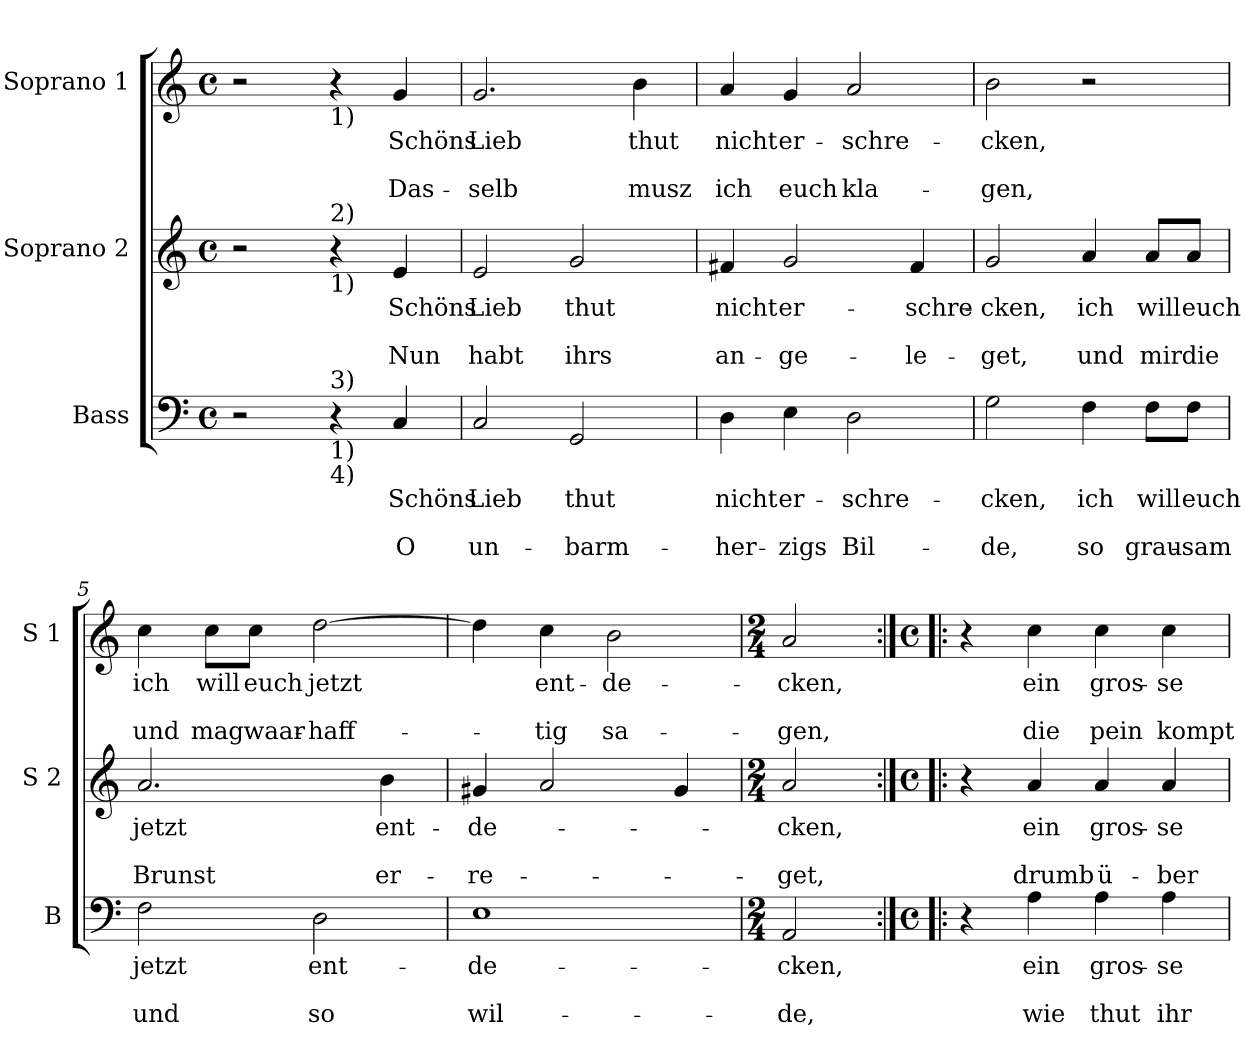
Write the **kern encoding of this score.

**kern	**text	**text	**text	**kern	**text	**text	**text	**kern	**text	**text	**text
*part3	*part3	*part3	*part3	*part2	*part2	*part2	*part2	*part1	*part1	*part1	*part1
*staff3	*staff3	*staff3	*staff3	*staff2	*staff2	*staff2	*staff2	*staff1	*staff1	*staff1	*staff1
*I"Bass	*	*	*	*I"Soprano 2	*	*	*	*I"Soprano 1	*	*	*
*I'B	*	*	*	*I'S 2	*	*	*	*I'S 1	*	*	*
*clefF4	*	*	*	*clefG2	*	*	*	*clefG2	*	*	*
*k[]	*	*	*	*k[]	*	*	*	*k[]	*	*	*
*C:	*	*	*	*C:	*	*	*	*C:	*	*	*
*M4/4	*	*	*	*M4/4	*	*	*	*M4/4	*	*	*
*met(c)	*	*	*	*met(c)	*	*	*	*met(c)	*	*	*
=1	=1	=1	=1	=1	=1	=1	=1	=1	=1	=1	=1
2r	.	.	.	2r	.	.	.	2r	.	.	.
!	!	!	!	!	!	!	!	!LO:TX:b:t=1)	!	!	!
!	!	!	!	!LO:TX:a:t=2)	!	!	!	!	!	!	!
!	!	!	!	!LO:TX:b:t=1)	!	!	!	!	!	!	!
!LO:TX:a:t=3)	!	!	!	!	!	!	!	!	!	!	!
!LO:TX:b:t=1)	!	!	!	!	!	!	!	!	!	!	!
!LO:TX:b:t=4)	!	!	!	!	!	!	!	!	!	!	!
4r	.	.	.	4r	.	.	.	4r	.	.	.
!	!LO:LY:b	!	!LO:LY:b	!	!LO:LY:b	!	!LO:LY:b	!	!LO:LY:b	!	!LO:LY:b
4C/	Schöns	.	O	4e/	Schöns	.	Nun	4g/	Schöns	.	Das-
=2	=2	=2	=2	=2	=2	=2	=2	=2	=2	=2	=2
!	!LO:LY:b	!	!LO:LY:b	!	!LO:LY:b	!	!LO:LY:b	!	!LO:LY:b	!	!LO:LY:b
2C/	Lieb	.	un-	2e/	Lieb	.	habt	2.g/	Lieb	.	-selb
!	!LO:LY:b	!	!LO:LY:b	!	!LO:LY:b	!	!LO:LY:b	!	!	!	!
2GG/	thut	.	-barm-	2g/	thut	.	ihrs	.	.	.	.
!	!	!	!	!	!	!	!	!	!LO:LY:b	!	!LO:LY:b
.	.	.	.	.	.	.	.	4b\	thut	.	musz
=3	=3	=3	=3	=3	=3	=3	=3	=3	=3	=3	=3
!	!LO:LY:b	!	!LO:LY:b	!	!LO:LY:b	!	!LO:LY:b	!	!LO:LY:b	!	!LO:LY:b
4D\	nicht	.	-her-	4f#X/	nicht	.	an-	4a/	nicht	.	ich
!	!LO:LY:b	!	!LO:LY:b	!	!LO:LY:b	!	!LO:LY:b	!	!LO:LY:b	!	!LO:LY:b
4E\	er-	.	-zigs	2g/	er-	.	-ge-	4g/	er-	.	euch
!	!LO:LY:b	!	!LO:LY:b	!	!	!	!	!	!LO:LY:b	!	!LO:LY:b
2D\	-schre-	.	Bil-	.	.	.	.	2a/	-schre-	.	kla-
!	!	!	!	!	!LO:LY:b	!	!LO:LY:b	!	!	!	!
.	.	.	.	4f#/	-schre-	.	-le-	.	.	.	.
=4	=4	=4	=4	=4	=4	=4	=4	=4	=4	=4	=4
!	!LO:LY:b	!	!LO:LY:b	!	!LO:LY:b	!	!LO:LY:b	!	!LO:LY:b	!	!LO:LY:b
2G\	-cken,	.	-de,	2g/	-cken,	.	-get,	2b\	-cken,	.	-gen,
!	!LO:LY:b	!	!LO:LY:b	!	!LO:LY:b	!	!LO:LY:b	!	!	!	!
4F\	ich	.	so	4a/	ich	.	und	2r	.	.	.
!	!LO:LY:b	!	!LO:LY:b	!	!LO:LY:b	!	!LO:LY:b	!	!	!	!
8F\L	will	.	grau-	8a/L	will	.	mir	.	.	.	.
!	!LO:LY:b	!	!LO:LY:b	!	!LO:LY:b	!	!LO:LY:b	!	!	!	!
8F\J	euch	.	-sam	8a/J	euch	.	die	.	.	.	.
!!LO:LB:g=z
=5	=5	=5	=5	=5	=5	=5	=5	=5	=5	=5	=5
!	!LO:LY:b	!	!LO:LY:b	!	!LO:LY:b	!	!LO:LY:b	!	!LO:LY:b	!	!LO:LY:b
2F\	jetzt	.	und	2.a/	jetzt	.	Brunst	4cc\	ich	.	und
!	!	!	!	!	!	!	!	!	!LO:LY:b	!	!LO:LY:b
.	.	.	.	.	.	.	.	8cc\L	will	.	mag
!	!	!	!	!	!	!	!	!	!LO:LY:b	!	!LO:LY:b
.	.	.	.	.	.	.	.	8cc\J	euch	.	waar-
!	!LO:LY:b	!	!LO:LY:b	!	!	!	!	!	!LO:LY:b	!	!LO:LY:b
2D\	ent-	.	so	.	.	.	.	[2dd\	jetzt	.	-haff-
!	!	!	!	!	!LO:LY:b	!	!LO:LY:b	!	!	!	!
.	.	.	.	4b\	ent-	.	er-	.	.	.	.
=6	=6	=6	=6	=6	=6	=6	=6	=6	=6	=6	=6
!	!LO:LY:b	!	!LO:LY:b	!	!LO:LY:b	!	!LO:LY:b	!	!	!	!
1E	-de-	.	wil-	4g#X/	-de-	.	-re-	4dd\]	.	.	.
!	!	!	!	!	!	!	!	!	!LO:LY:b	!	!LO:LY:b
.	.	.	.	2a/	.	.	.	4cc\	ent-	.	-tig
!	!	!	!	!	!	!	!	!	!LO:LY:b	!	!LO:LY:b
.	.	.	.	.	.	.	.	2b\	-de-	.	sa-
.	.	.	.	4g#/	.	.	.	.	.	.	.
=7	=7	=7	=7	=7	=7	=7	=7	=7	=7	=7	=7
*M2/4	*	*	*	*M2/4	*	*	*	*M2/4	*	*	*
!	!LO:LY:b	!	!LO:LY:b	!	!LO:LY:b	!	!LO:LY:b	!	!LO:LY:b	!	!LO:LY:b
2AA/	-cken,	.	-de,	2a/	-cken,	.	-get,	2a/	-cken,	.	-gen,
=8:|!|:	=8:|!|:	=8:|!|:	=8:|!|:	=8:|!|:	=8:|!|:	=8:|!|:	=8:|!|:	=8:|!|:	=8:|!|:	=8:|!|:	=8:|!|:
*M4/4	*	*	*	*M4/4	*	*	*	*M4/4	*	*	*
*met(c)	*	*	*	*met(c)	*	*	*	*met(c)	*	*	*
4r	.	.	.	4r	.	.	.	4r	.	.	.
!	!LO:LY:b	!	!LO:LY:b	!	!LO:LY:b	!	!LO:LY:b	!	!LO:LY:b	!	!LO:LY:b
4A\	ein	.	wie	4a/	ein	.	drumb	4cc\	ein	.	die
!	!LO:LY:b	!	!LO:LY:b	!	!LO:LY:b	!	!LO:LY:b	!	!LO:LY:b	!	!LO:LY:b
4A\	gros-	.	thut	4a/	gros-	.	ü-	4cc\	gros-	.	pein
!	!LO:LY:b	!	!LO:LY:b	!	!LO:LY:b	!	!LO:LY:b	!	!LO:LY:b	!	!LO:LY:b
4A\	-se	.	ihr	4a/	-se	.	-ber	4cc\	-se	.	kompt
=	=	=	=	=	=	=	=	=	=	=	=
*-	*-	*-	*-	*-	*-	*-	*-	*-	*-	*-	*-
